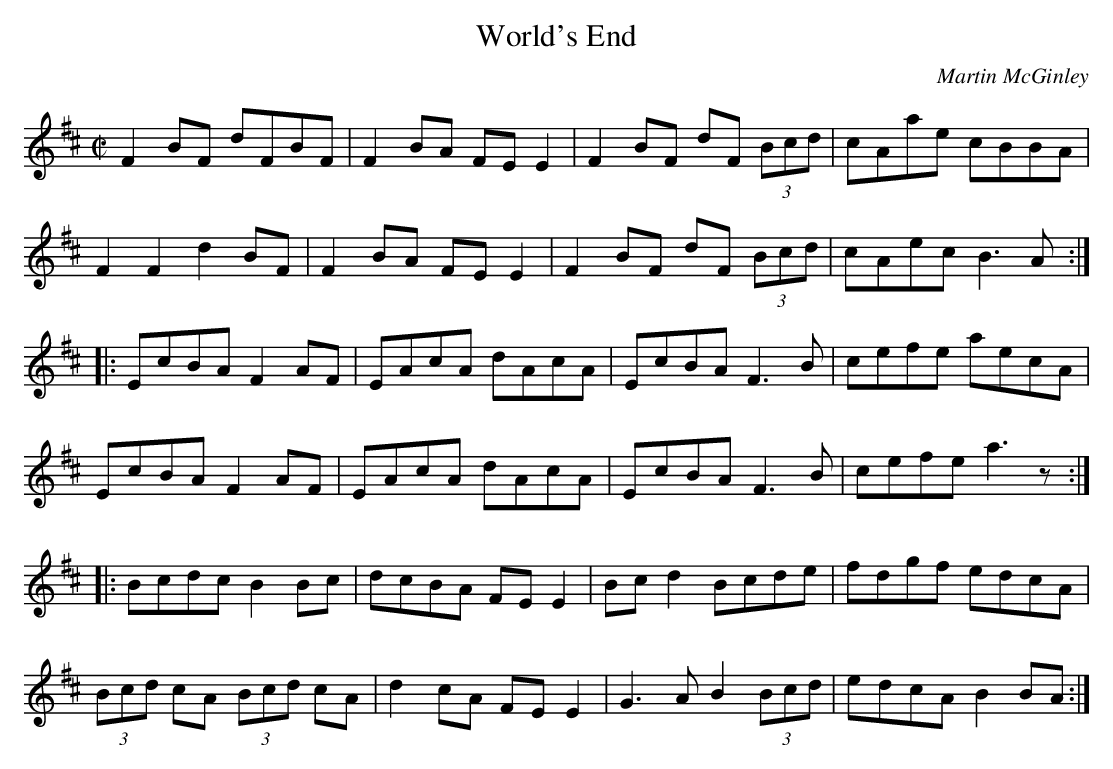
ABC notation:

X:1
T:World's End
C:Martin McGinley
M:C|
K:Bm
F2BF dFBF|F2BA FEE2|F2BF dF (3Bcd|cAae cBBA|
F2F2 d2BF|F2BA FEE2|F2BF dF (3Bcd|cAec B3A:|
|:EcBA F2AF|EAcA dAcA|EcBA F3B|cefe aecA|
EcBA F2AF|EAcA dAcA|EcBA F3B|cefe a3z:|
|:Bcdc B2Bc|dcBA FEE2|Bcd2 Bcde|fdgf edcA|
(3Bcd cA (3Bcd cA|d2cA FEE2|G3A B2 (3Bcd|edcA B2BA:|
